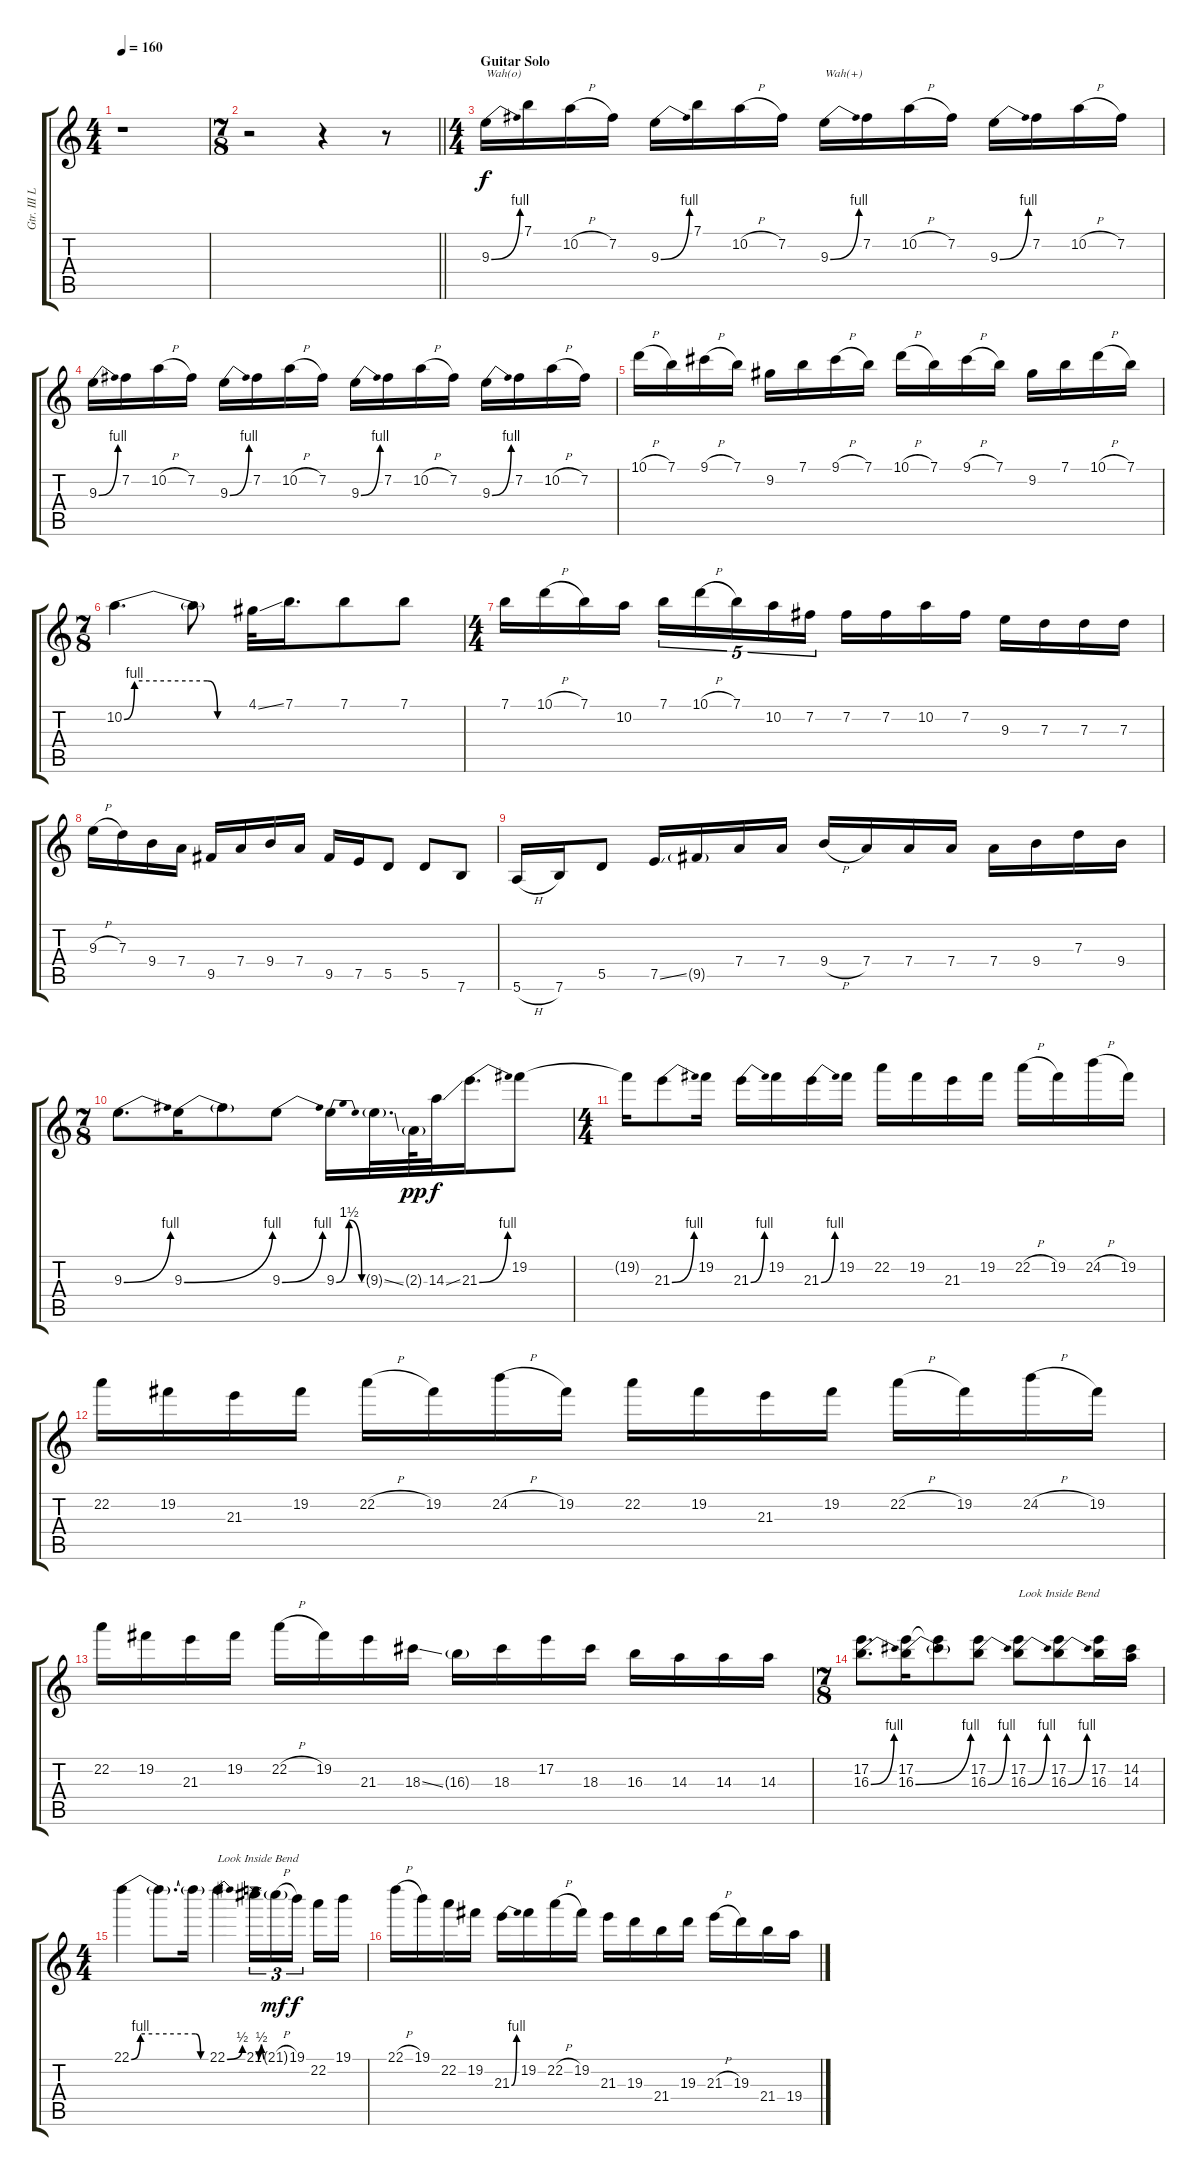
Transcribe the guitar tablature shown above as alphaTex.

\track ("Gtr. III Lead" "Gtr. III L") {instrument overdrivenguitar}
\staff {score tabs}
\tuning (E4 B3 G3 D3 A2 E2) {hide}
\ts (4 4)
\tempo 160
\clef g2
\ks c
r.1{dy f} |
\ts (7 8)
\barLineRight lightlight
r.2 r.4 r.8 |
\ts (4 4)
\section ("" "Guitar Solo")
9.3{be (bend 0 0 60 4)}.16{txt "Wah(o)"} 7.1.16 10.2{h}.16 7.2.16 9.3{be (bend 0 0 60 4)}.16 7.1.16 10.2{h}.16 7.2.16 9.3{be (bend 0 0 60 4)}.16{txt "Wah(+)"} 7.2.16 10.2{h}.16 7.2.16 9.3{be (bend 0 0 60 4)}.16 7.2.16 10.2{h}.16 7.2.16 |
9.3{be (bend 0 0 60 4)}.16 7.2.16 10.2{h}.16 7.2.16 9.3{be (bend 0 0 60 4)}.16 7.2.16 10.2{h}.16 7.2.16 9.3{be (bend 0 0 60 4)}.16 7.2.16 10.2{h}.16 7.2.16 9.3{be (bend 0 0 60 4)}.16 7.2.16 10.2{h}.16 7.2.16 |
10.1{h}.16 7.1.16 9.1{h}.16 7.1.16 9.2.16 7.1.16 9.1{h}.16 7.1.16 10.1{h}.16 7.1.16 9.1{h}.16 7.1.16 9.2.16 7.1.16 10.1{h}.16 7.1.16 |
\ts (7 8)
10.2{be (custom 0 0 5 4 40 4 45 0 60 0)}.4{d} 10.2{t}.8 4.1{ss}.32 7.1.16{d} 7.1.8 7.1.8 |
\ts (4 4)
7.1.16 10.1{h}.16 7.1.16 10.2.16 7.1.16{tu (5 4)} 10.1{h}.16{tu (5 4)} 7.1.16{tu (5 4)} 10.2.16{tu (5 4)} 7.2.16{tu (5 4)} 7.2.16 7.2.16 10.2.16 7.2.16 9.3.16 7.3.16 7.3.16 7.3.16 |
9.3{h}.16 7.3.16 9.4.16 7.4.16 9.5.16 7.4.16 9.4.16 7.4.16 9.5.16 7.5.16 5.5.8 5.5.8 7.6.8 |
5.6{h}.16 7.6.16 5.5.8 7.5{ss}.16 9.5{g}.16 7.4.16 7.4.16 9.4{h}.16 7.4.16 7.4.16 7.4.16 7.4.16 9.4.16 7.3.16 9.4.16 |
\ts (7 8)
9.3{be (bend 0 0 60 4)}.8{d} 9.3{be (bend 0 0 60 4)}.16 9.3{t}.8 9.3{be (bend 0 0 60 4)}.8 9.3{be (bendrelease 0 0 45 6 45 6 60 0)}.16 9.3{ss g}.32{d} 2.3{g}.64{dy pp} 14.3{ss}.32{dy f} 21.3{be (bend 0 0 60 4)}.16{d} 19.2.8 |
\ts (4 4)
19.2{t}.16 21.3{be (bend 0 0 60 4)}.8 19.2.16 21.3{be (bend 0 0 60 4)}.16 19.2.16 21.3{be (bend 0 0 60 4)}.16 19.2.16 22.2.16 19.2.16 21.3.16 19.2.16 22.2{h}.16 19.2.16 24.2{h}.16 19.2.16 |
22.2.16 19.2.16 21.3.16 19.2.16 22.2{h}.16 19.2.16 24.2{h}.16 19.2.16 22.2.16 19.2.16 21.3.16 19.2.16 22.2{h}.16 19.2.16 24.2{h}.16 19.2.16 |
22.2.16 19.2.16 21.3.16 19.2.16 22.2{h}.16 19.2.16 21.3.16 18.3{ss}.16 16.3{g}.16 18.3.16 17.2.16 18.3.16 16.3.16 14.3.16 14.3.16 14.3.16 |
\ts (7 8)
(17.2 16.3{be (bend 0 0 60 4)}).8{d} (17.2 16.3{be (bend 0 0 60 4)}).16 (17.2{t} 16.3{t}).8 (17.2 16.3{be (bend 0 0 60 4)}).8 (17.2 16.3{be (bend 0 0 60 4)}).8{txt "Look Inside Bend"} (17.2 16.3{be (bend 0 0 60 4)}).8 (17.2 16.3).16 (14.2 14.3).16 |
\ts (4 4)
22.1{be (custom 0 0 7 4 49 4 53 0 60 0)}.4 22.1{t}.8{d} 22.1{t}.16 22.1{be (bend 0 0 60 2)}.4{txt "Look Inside Bend"} 21.1{be (bendrelease 0 0 30 2 30 2 60 0)}.16{tu (3 2)} 21.1{h g}.16{tu (3 2) dy mf} 19.1.16{tu (3 2) dy f beam splitsecondary} 22.2.16 19.1.16 |
22.1{h}.16 19.1.16 22.2.16 19.2.16 21.3{be (bend 0 0 60 4)}.16 19.2.16 22.2{h}.16 19.2.16 21.3.16 19.3.16 21.4.16 19.3.16 21.3{h}.16 19.3.16 21.4.16 19.4.16
